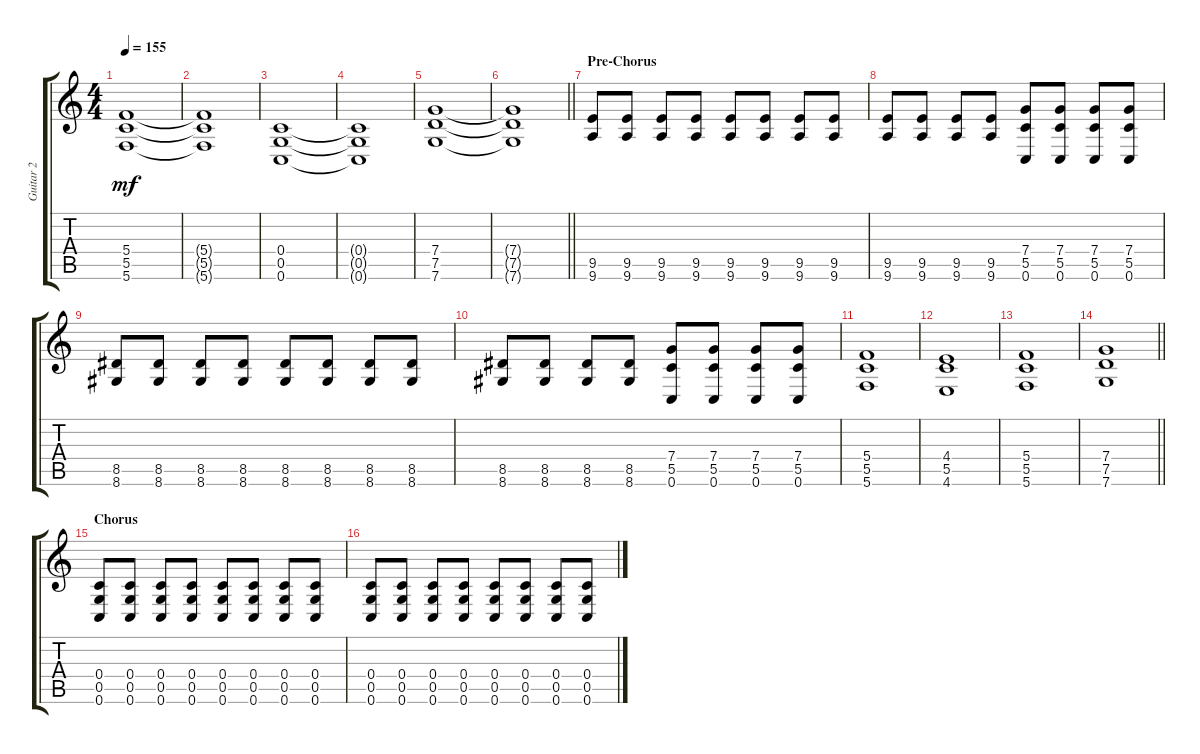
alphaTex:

\track ("Guitar 2" "Guitar 2") {instrument overdrivenguitar}
\staff {score tabs}
\tuning (D4 A3 F3 C3 G2 C2) {hide}
\ts (4 4)
\tempo 155
\clef g2
\ks c
(5.4 5.5 5.6).1{dy mf} |
(5.4{t} 5.5{t} 5.6{t}).1 |
(0.4 0.5 0.6).1 |
(0.4{t} 0.5{t} 0.6{t}).1 |
(7.4 7.5 7.6).1 |
\barLineRight lightlight
(7.4{t} 7.5{t} 7.6{t}).1 |
\section ("" "Pre-Chorus")
(9.5 9.6).8 (9.5 9.6).8 (9.5 9.6).8 (9.5 9.6).8 (9.5 9.6).8 (9.5 9.6).8 (9.5 9.6).8 (9.5 9.6).8 |
(9.5 9.6).8 (9.5 9.6).8 (9.5 9.6).8 (9.5 9.6).8 (7.4 5.5 0.6).8 (7.4 5.5 0.6).8 (7.4 5.5 0.6).8 (7.4 5.5 0.6).8 |
(8.5 8.6).8 (8.5 8.6).8 (8.5 8.6).8 (8.5 8.6).8 (8.5 8.6).8 (8.5 8.6).8 (8.5 8.6).8 (8.5 8.6).8 |
(8.5 8.6).8 (8.5 8.6).8 (8.5 8.6).8 (8.5 8.6).8 (7.4 5.5 0.6).8 (7.4 5.5 0.6).8 (7.4 5.5 0.6).8 (7.4 5.5 0.6).8 |
(5.4 5.5 5.6).1 |
(4.4 5.5 4.6).1 |
(5.4 5.5 5.6).1 |
\barLineRight lightlight
(7.4 7.5 7.6).1 |
\section ("" "Chorus")
(0.4 0.5 0.6).8 (0.4 0.5 0.6).8 (0.4 0.5 0.6).8 (0.4 0.5 0.6).8 (0.4 0.5 0.6).8 (0.4 0.5 0.6).8 (0.4 0.5 0.6).8 (0.4 0.5 0.6).8 |
(0.4 0.5 0.6).8 (0.4 0.5 0.6).8 (0.4 0.5 0.6).8 (0.4 0.5 0.6).8 (0.4 0.5 0.6).8 (0.4 0.5 0.6).8 (0.4 0.5 0.6).8 (0.4 0.5 0.6).8
